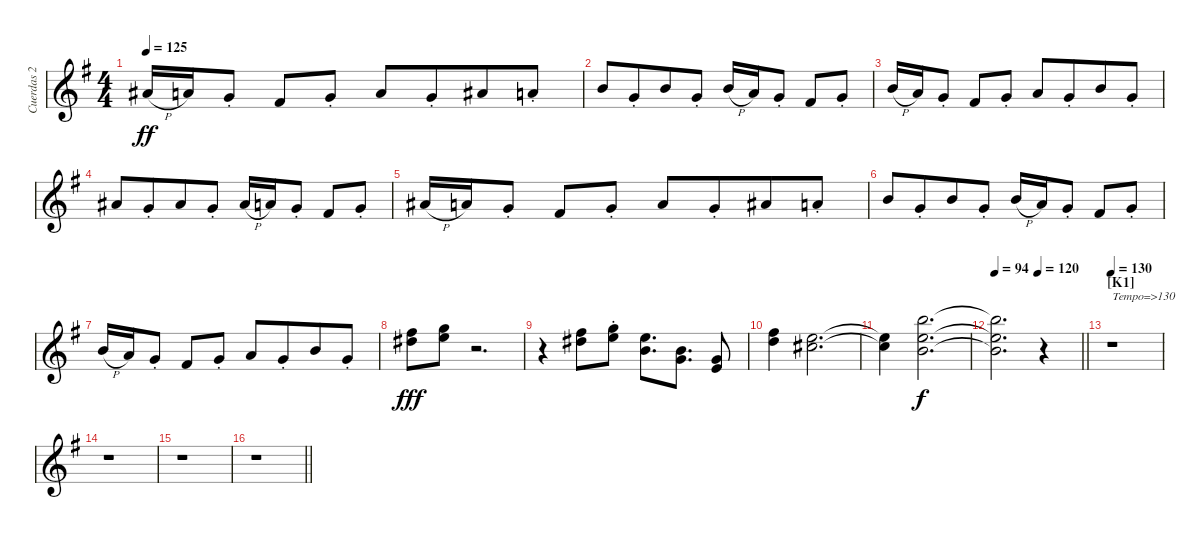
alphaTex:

\track ("Cuerdas 2 / Piano" "Cuerdas 2 ") {instrument stringensemble1}
\staff {score}
\tuning (E4 B3 G3 D3 A2 E2) {hide}
\ts (4 4)
\tempo 125
\clef g2
\ks g
11.2{h}.16{dy ff} 10.2.16 8.2{st}.8 11.3.8 8.2{st}.8 10.2.8 8.2{st}.8{beam merge} 11.2.8 10.2{st}.8 |
12.2.8 8.2{st}.8{beam merge} 12.2.8 8.2{st}.8 12.2{h}.16 10.2.16 8.2{st}.8 11.3.8 8.2{st}.8 |
12.2{h}.16 10.2.16 8.2{st}.8 11.3.8 8.2{st}.8 10.2.8 8.2{st}.8{beam merge} 12.2.8 8.2{st}.8 |
11.2.8{volume 16} 8.2{st}.8{beam merge} 11.2.8 8.2{st}.8 11.2{h}.16 10.2.16 8.2{st}.8 11.3.8 8.2{st}.8 |
11.2{h}.16 10.2.16 8.2{st}.8 11.3.8 8.2{st}.8 10.2.8 8.2{st}.8{beam merge} 11.2.8 10.2{st}.8 |
12.2.8 8.2{st}.8{beam merge} 12.2.8 8.2{st}.8 12.2{h}.16 10.2.16 8.2{st}.8 11.3.8 8.2{st}.8 |
12.2{h}.16 10.2.16 8.2{st}.8 11.3.8 8.2{st}.8 10.2.8 8.2{st}.8{beam merge} 12.2.8 8.2{st}.8 |
(14.1 16.2).8{dy fff} (15.1 17.2).8 r.2{d} |
r.4 (14.1 16.2).8 (15.1{st} 17.2{st}).8 (12.1 12.2).8{d} (12.2 12.3).8{d} (12.3 14.4).8 |
(14.1 15.2).4 (12.1 14.2).2{d} |
(12.1{t} 14.2{t}).4 (19.1 17.2 16.3).2{d dy f volume 13 instrument tremolostrings} |
\tempo 94
\tempo (120 0.5)
\barLineRight lightlight
(19.1{t} 17.2{t} 16.3{t}).2{d} r.4{instrument stringensemble1} |
\section ("" "[K1]")
\tempo 130
r.1{txt "Tempo=>130"} |
r.1 |
r.1 |
\barLineRight lightlight
r.1
